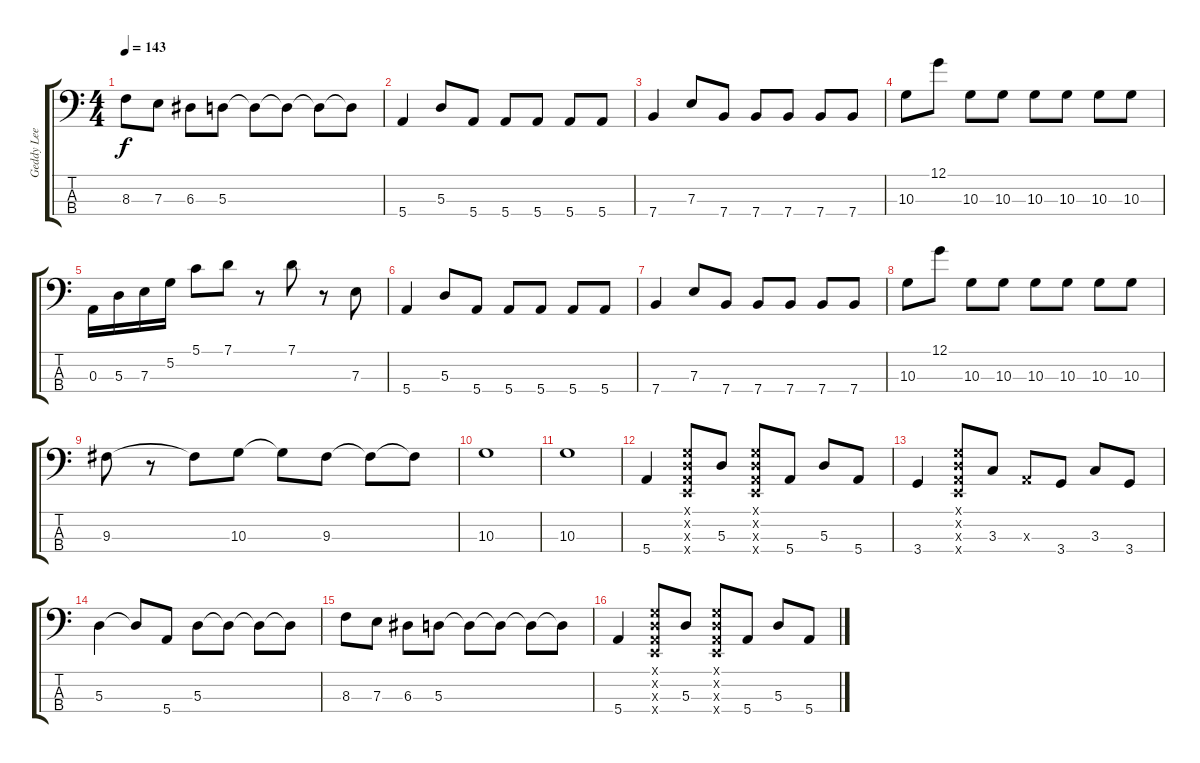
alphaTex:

\track ("Geddy Lee" "Geddy Lee") {instrument electricbassfinger}
\staff {score tabs}
\tuning (G2 D2 A1 E1) {hide}
\ts (4 4)
\tempo 143
\clef f4
\ks c
8.3.8{dy f} 7.3.8 6.3.8 5.3.8 5.3{t}.8 5.3{t}.8 5.3{t}.8 5.3{t}.8 |
5.4.4 5.3.8 5.4.8 5.4.8 5.4.8 5.4.8 5.4.8 |
7.4.4 7.3.8 7.4.8 7.4.8 7.4.8 7.4.8 7.4.8 |
10.3.8 12.1.8 10.3.8 10.3.8 10.3.8 10.3.8 10.3.8 10.3.8 |
0.3.16 5.3.16 7.3.16 5.2.16 5.1.8 7.1.8 r.8 7.1.8 r.8 7.3.8 |
5.4.4 5.3.8 5.4.8 5.4.8 5.4.8 5.4.8 5.4.8 |
7.4.4 7.3.8 7.4.8 7.4.8 7.4.8 7.4.8 7.4.8 |
10.3.8 12.1.8 10.3.8 10.3.8 10.3.8 10.3.8 10.3.8 10.3.8 |
9.3.8 r.8 9.3{t}.8 10.3.8 10.3{t}.8 9.3.8 9.3{t}.8 9.3{t}.8 |
10.3.1 |
10.3.1 |
5.4.4 (0.1{x} 0.2{x} 0.3{x} 0.4{x}).8 5.3.8 (0.1{x} 0.2{x} 0.3{x} 0.4{x}).8 5.4.8 5.3.8 5.4.8 |
3.4.4 (0.1{x} 0.2{x} 0.3{x} 0.4{x}).8 3.3.8 0.3{x}.8 3.4.8 3.3.8 3.4.8 |
5.3.4 5.3{t}.8 5.4.8 5.3.8 5.3{t}.8 5.3{t}.8 5.3{t}.8 |
8.3.8 7.3.8 6.3.8 5.3.8 5.3{t}.8 5.3{t}.8 5.3{t}.8 5.3{t}.8 |
5.4.4 (0.1{x} 0.2{x} 0.3{x} 0.4{x}).8 5.3.8 (0.1{x} 0.2{x} 0.3{x} 0.4{x}).8 5.4.8 5.3.8 5.4.8
